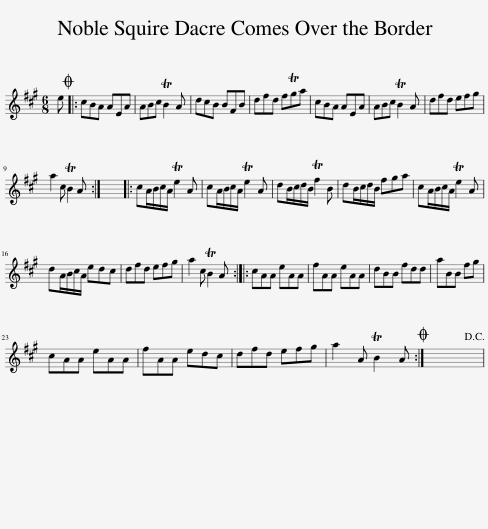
X:1
L:1/8
M:6/8
I:linebreak $
K:A
V:1 treble
V:1
 e |:O cBA AEA | ABc TB2 A | dcB BFB | dfd fTga | %5
 cBA AEA | ABc TB2 A | dfd efg |$ a2 c TB2 A :| x6 |: %10
 cA/B/c/A/ Te2 A | cA/B/c/A/ Te2 A | dB/c/d/B/ Tf2 B | dB/c/d/B/ fga | cA/B/c/A/ Te2 A |$ %15
 dA/B/c/A/ edc | dfd efg | a2 c TB2 A :: cAA eAA | fAA eAA | %20
 dBB fdd | aBB fg |$ cAA eAA | fAA edc | dfd efg | %25
 a2 A TB2 A :|O x6!D.C.! | %27
